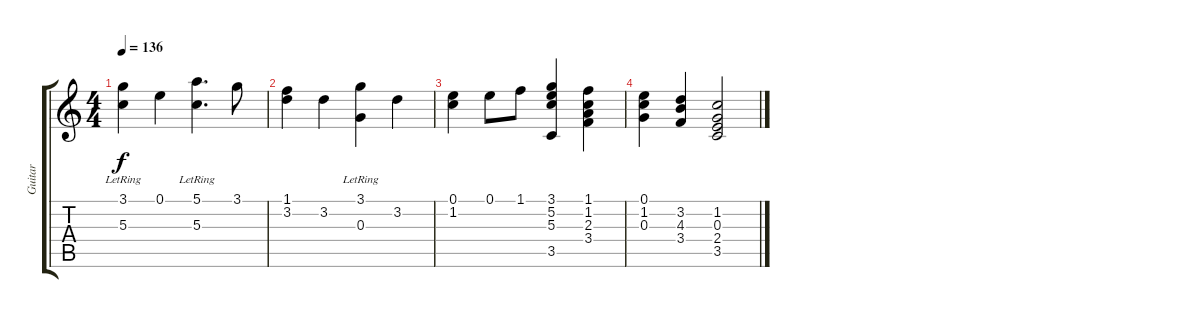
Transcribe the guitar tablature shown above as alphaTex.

\track ("Guitar" "Guitar") {instrument acousticguitarnylon}
\staff {score tabs}
\tuning (E4 B3 G3 D3 A2 E2) {hide}
\ts (4 4)
\tempo 136
\clef g2
\ks c
(3.1 5.3{lr}).4{dy f} 0.1.4 (5.1 5.3{lr}).4{d} 3.1.8 |
(1.1 3.2).4 3.2.4 (3.1 0.3{lr}).4 3.2.4 |
(0.1 1.2).4 0.1.8 1.1.8 (3.1 5.2 5.3 3.5).4 (1.1 1.2 2.3 3.4).4 |
(0.1 1.2 0.3).4 (3.2 4.3 3.4).4 (1.2 0.3 2.4 3.5).2
